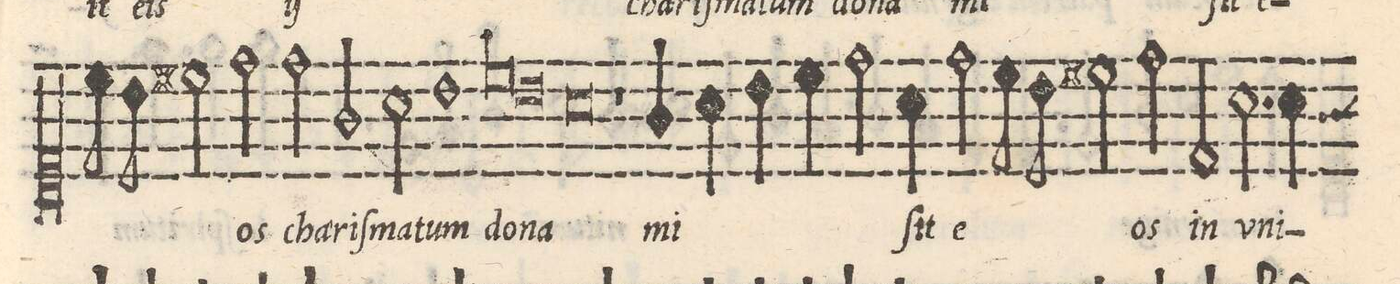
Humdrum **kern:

**kern	**text
*I"CANTVS	*
*clefC1	*
*k[]	*
*met(C|)	*
*M2/1	*
8cc\	.
8b\	.
2cc#X\	.
=32-	=32-
2dd\	-os
2dd\	cha-
2g/	-riſ-
2a\	-ma-
=33-	=33-
1b	-tum
*lig	*
1ccny	do-
=34-	=34-
1b	.
*Xlig	*
0a	-na
=35-	=35-
1r	.
=36-	=36-
4g/	mi-
4a\	.
4b\	.
4cc\	.
2dd\	.
4a\	-ſit
2dd\	e-
=37-	=37-
8cc\	.
8b\	.
2cc#X\	.
2dd\	-os
2d/	in
=38-	=38-
2.a\	v-
4a\	-ni-
*custos:g	*
*-	*-
